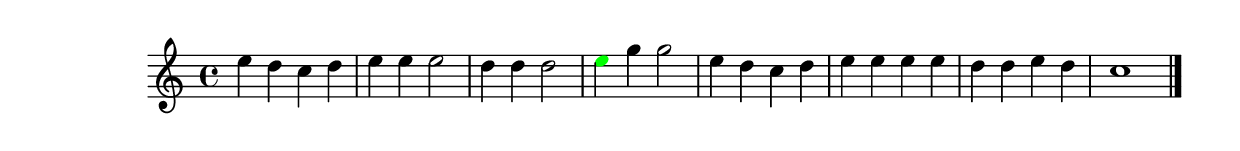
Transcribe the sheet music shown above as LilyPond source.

\version "2.18.2"
\language "english"

\header {
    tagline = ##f
}

\layout {}

\paper {}

\score {
    \new Score
    <<
        \new Staff
        {
            {   % measure
                \time 4/4
                \tweak color #black
                e''4
                \tweak color #black
                d''4
                \tweak color #black
                c''4
                \tweak color #black
                d''4
            }   % measure
            {   % measure
                \tweak color #black
                e''4
                \tweak color #black
                e''4
                \tweak color #black
                e''2
            }   % measure
            {   % measure
                \tweak color #black
                d''4
                \tweak color #black
                d''4
                \tweak color #black
                d''2
            }   % measure
            {   % measure
                \tweak color #green
                e''4
                g''4
                g''2
            }   % measure
            {   % measure
                e''4
                d''4
                c''4
                d''4
            }   % measure
            {   % measure
                e''4
                e''4
                e''4
                e''4
            }   % measure
            {   % measure
                d''4
                d''4
                e''4
                d''4
            }   % measure
            {   % measure
                c''1
                \bar "|." %! SCORE1
            }   % measure
        }
    >>
}